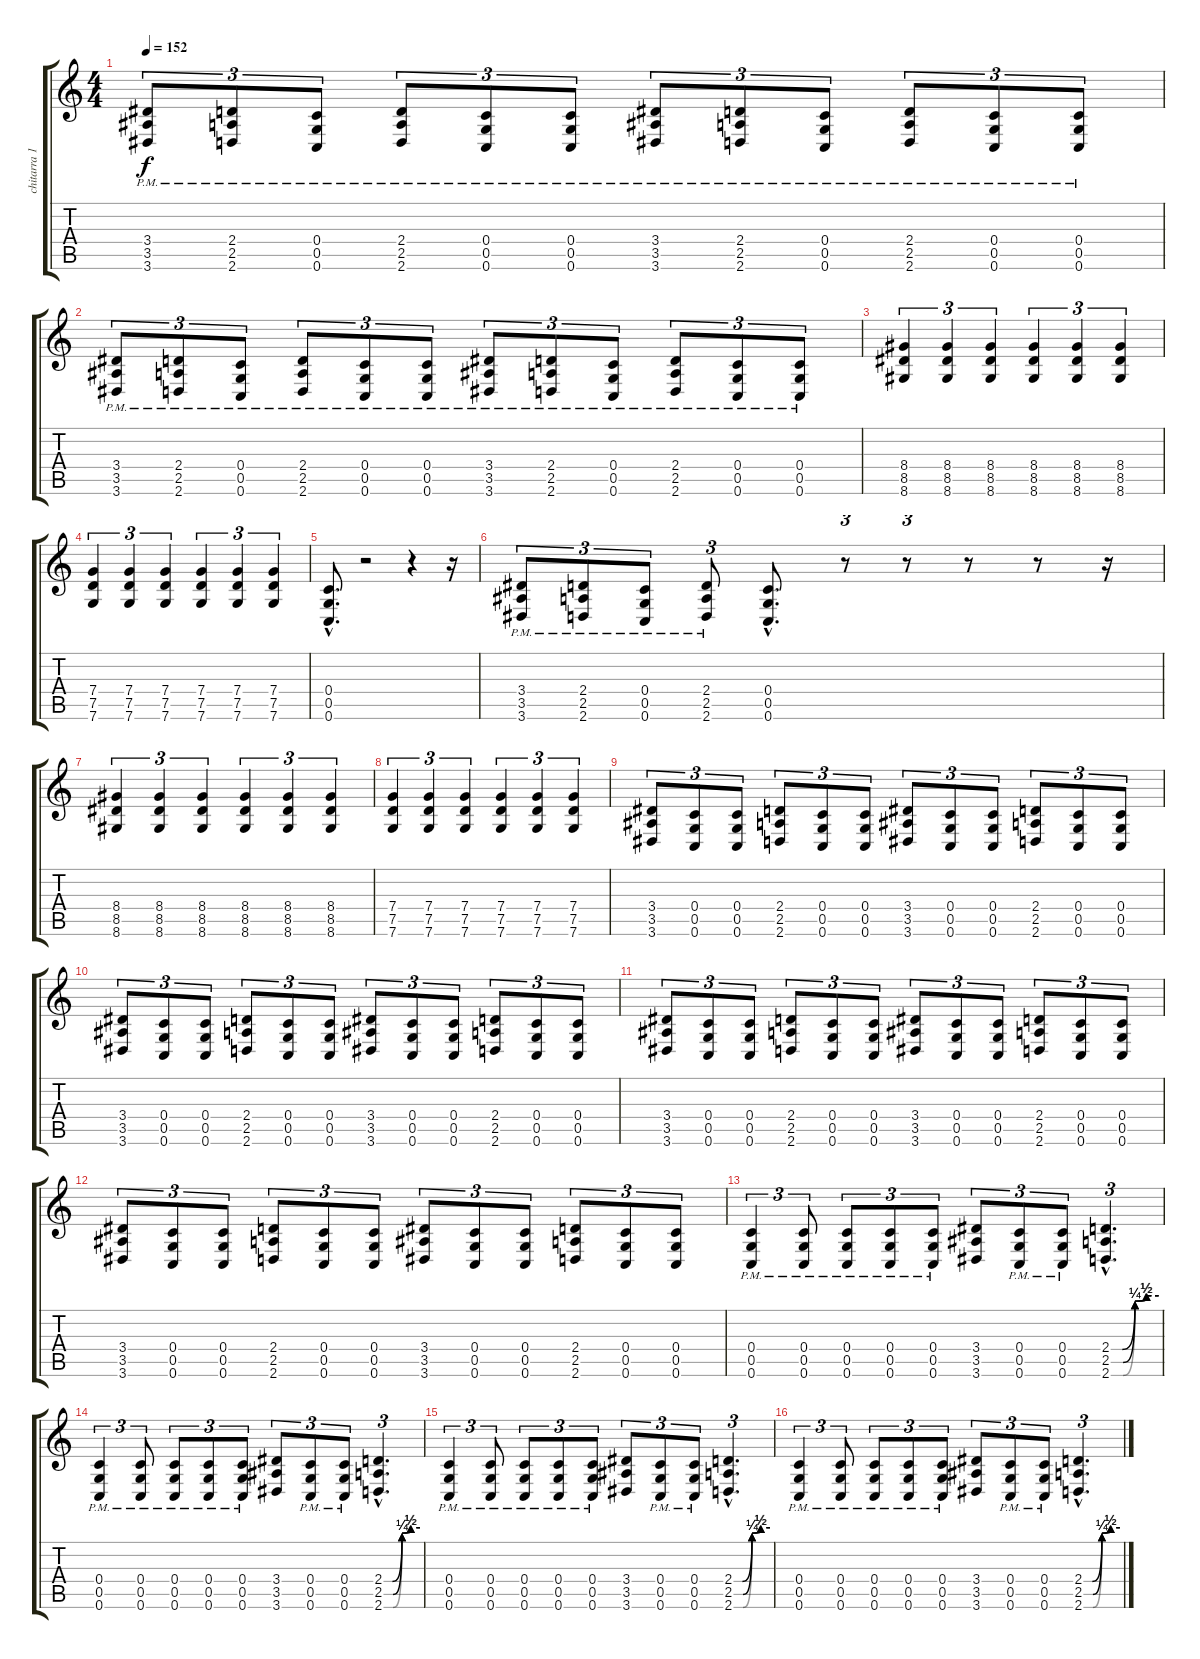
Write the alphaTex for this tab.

\track ("chitarra 1" "chitarra 1") {instrument electricguitarmuted}
\staff {score tabs}
\tuning (D4 A3 F3 C3 G2 C2) {hide}
\ts (4 4)
\tempo 152
\clef g2
\ks c
(3.4{pm} 3.5{pm} 3.6{pm}).8{tu (3 2) dy f} (2.4{pm} 2.5{pm} 2.6{pm}).8{tu (3 2)} (0.4{pm} 0.5{pm} 0.6{pm}).8{tu (3 2)} (2.4{pm} 2.5{pm} 2.6{pm}).8{tu (3 2)} (0.4{pm} 0.5{pm} 0.6{pm}).8{tu (3 2)} (0.4{pm} 0.5{pm} 0.6{pm}).8{tu (3 2)} (3.4{pm} 3.5{pm} 3.6{pm}).8{tu (3 2)} (2.4{pm} 2.5{pm} 2.6{pm}).8{tu (3 2)} (0.4{pm} 0.5{pm} 0.6{pm}).8{tu (3 2)} (2.4{pm} 2.5{pm} 2.6{pm}).8{tu (3 2)} (0.4{pm} 0.5{pm} 0.6{pm}).8{tu (3 2)} (0.4{pm} 0.5{pm} 0.6{pm}).8{tu (3 2)} |
(3.4{pm} 3.5{pm} 3.6{pm}).8{tu (3 2)} (2.4{pm} 2.5{pm} 2.6{pm}).8{tu (3 2)} (0.4{pm} 0.5{pm} 0.6{pm}).8{tu (3 2)} (2.4{pm} 2.5{pm} 2.6{pm}).8{tu (3 2)} (0.4{pm} 0.5{pm} 0.6{pm}).8{tu (3 2)} (0.4{pm} 0.5{pm} 0.6{pm}).8{tu (3 2)} (3.4{pm} 3.5 3.6{pm}).8{tu (3 2)} (2.4{pm} 2.5{pm} 2.6{pm}).8{tu (3 2)} (0.4{pm} 0.5{pm} 0.6{pm}).8{tu (3 2)} (2.4{pm} 2.5{pm} 2.6{pm}).8{tu (3 2)} (0.4{pm} 0.5{pm} 0.6{pm}).8{tu (3 2)} (0.4{pm} 0.5{pm} 0.6{pm}).8{tu (3 2)} |
(8.4 8.5 8.6).4{tu (3 2)} (8.4 8.5 8.6).4{tu (3 2)} (8.4 8.5 8.6).4{tu (3 2)} (8.4 8.5 8.6).4{tu (3 2)} (8.4 8.5 8.6).4{tu (3 2)} (8.4 8.5 8.6).4{tu (3 2)} |
(7.4 7.5 7.6).4{tu (3 2)} (7.4 7.5 7.6).4{tu (3 2)} (7.4 7.5 7.6).4{tu (3 2)} (7.4 7.5 7.6).4{tu (3 2)} (7.4 7.5 7.6).4{tu (3 2)} (7.4 7.5 7.6).4{tu (3 2)} |
(0.4{hac} 0.5{hac} 0.6{hac}).8{d} r.2 r.4 r.16 |
(3.4{pm} 3.5{pm} 3.6{pm}).8{tu (3 2)} (2.4 2.5{pm} 2.6{pm}).8{tu (3 2)} (0.4{pm} 0.5{pm} 0.6{pm}).8{tu (3 2)} (2.4{pm} 2.5{pm} 2.6{pm}).8{tu (3 2)} (0.4{hac} 0.5 0.6{hac}).8{d} r.8{tu (3 2)} r.8{tu (3 2)} r.8 r.8 r.16 |
(8.4 8.5 8.6).4{tu (3 2)} (8.4 8.5 8.6).4{tu (3 2)} (8.4 8.5 8.6).4{tu (3 2)} (8.4 8.5 8.6).4{tu (3 2)} (8.4 8.5 8.6).4{tu (3 2)} (8.4 8.5 8.6).4{tu (3 2)} |
(7.4 7.5 7.6).4{tu (3 2)} (7.4 7.5 7.6).4{tu (3 2)} (7.4 7.5 7.6).4{tu (3 2)} (7.4 7.5 7.6).4{tu (3 2)} (7.4 7.5 7.6).4{tu (3 2)} (7.4 7.5 7.6).4{tu (3 2)} |
(3.4 3.5 3.6).8{tu (3 2)} (0.4 0.5 0.6).8{tu (3 2)} (0.4 0.5 0.6).8{tu (3 2)} (2.4 2.5 2.6).8{tu (3 2)} (0.4 0.5 0.6).8{tu (3 2)} (0.4 0.5 0.6).8{tu (3 2)} (3.4 3.5 3.6).8{tu (3 2)} (0.4 0.5 0.6).8{tu (3 2)} (0.4 0.5 0.6).8{tu (3 2)} (2.4 2.5 2.6).8{tu (3 2)} (0.4 0.5 0.6).8{tu (3 2)} (0.4 0.5 0.6).8{tu (3 2)} |
(3.4 3.5 3.6).8{tu (3 2)} (0.4 0.5 0.6).8{tu (3 2)} (0.4 0.5 0.6).8{tu (3 2)} (2.4 2.5 2.6).8{tu (3 2)} (0.4 0.5 0.6).8{tu (3 2)} (0.4 0.5 0.6).8{tu (3 2)} (3.4 3.5 3.6).8{tu (3 2)} (0.4 0.5 0.6).8{tu (3 2)} (0.4 0.5 0.6).8{tu (3 2)} (2.4 2.5 2.6).8{tu (3 2)} (0.4 0.5 0.6).8{tu (3 2)} (0.4 0.5 0.6).8{tu (3 2)} |
(3.4 3.5 3.6).8{tu (3 2)} (0.4 0.5 0.6).8{tu (3 2)} (0.4 0.5 0.6).8{tu (3 2)} (2.4 2.5 2.6).8{tu (3 2)} (0.4 0.5 0.6).8{tu (3 2)} (0.4 0.5 0.6).8{tu (3 2)} (3.4 3.5 3.6).8{tu (3 2)} (0.4 0.5 0.6).8{tu (3 2)} (0.4 0.5 0.6).8{tu (3 2)} (2.4 2.5 2.6).8{tu (3 2)} (0.4 0.5 0.6).8{tu (3 2)} (0.4 0.5 0.6).8{tu (3 2)} |
(3.4 3.5 3.6).8{tu (3 2)} (0.4 0.5 0.6).8{tu (3 2)} (0.4 0.5 0.6).8{tu (3 2)} (2.4 2.5 2.6).8{tu (3 2)} (0.4 0.5 0.6).8{tu (3 2)} (0.4 0.5 0.6).8{tu (3 2)} (3.4 3.5 3.6).8{tu (3 2)} (0.4 0.5 0.6).8{tu (3 2)} (0.4 0.5 0.6).8{tu (3 2)} (2.4 2.5 2.6).8{tu (3 2)} (0.4 0.5 0.6).8{tu (3 2)} (0.4 0.5 0.6).8{tu (3 2)} |
(0.4{pm} 0.5{pm} 0.6{pm}).4{tu (3 2)} (0.4{pm} 0.5{pm} 0.6{pm}).8{tu (3 2)} (0.4{pm} 0.5{pm} 0.6{pm}).8{tu (3 2)} (0.4{pm} 0.5{pm} 0.6{pm}).8{tu (3 2)} (0.4{pm} 0.5{pm} 0.6{pm}).8{tu (3 2)} (3.4 3.5 3.6).8{tu (3 2)} (0.4{pm} 0.5{pm} 0.6{pm}).8{tu (3 2)} (0.4{pm} 0.5{pm} 0.6{pm}).8{tu (3 2)} (2.4{be (custom 0 0 14 0 30 1 44 2 60 2) hac} 2.5{be (custom 0 0 15 0 30 1 45 2 60 2) hac} 2.6{be (custom 0 0 15 0 30 1 45 2 60 2) hac}).4{d tu (3 2)} |
(0.4{pm} 0.5{pm} 0.6{pm}).4{tu (3 2)} (0.4{pm} 0.5{pm} 0.6{pm}).8{tu (3 2)} (0.4{pm} 0.5{pm} 0.6{pm}).8{tu (3 2)} (0.4{pm} 0.5{pm} 0.6{pm}).8{tu (3 2)} (0.4{pm} 0.5{pm} 0.6{pm}).8{tu (3 2)} (3.4 3.5 3.6).8{tu (3 2)} (0.4{pm} 0.5{pm} 0.6{pm}).8{tu (3 2)} (0.4{pm} 0.5{pm} 0.6{pm}).8{tu (3 2)} (2.4{be (custom 0 0 14 0 30 1 44 2 60 2) hac} 2.5{be (custom 0 0 15 0 30 1 45 2 60 2) hac} 2.6{be (custom 0 0 15 0 30 1 45 2 60 2) hac}).4{d tu (3 2)} |
(0.4{pm} 0.5{pm} 0.6{pm}).4{tu (3 2)} (0.4{pm} 0.5{pm} 0.6{pm}).8{tu (3 2)} (0.4{pm} 0.5{pm} 0.6{pm}).8{tu (3 2)} (0.4{pm} 0.5{pm} 0.6{pm}).8{tu (3 2)} (0.4{pm} 0.5{pm} 0.6{pm}).8{tu (3 2)} (3.4 3.5 3.6).8{tu (3 2)} (0.4{pm} 0.5{pm} 0.6{pm}).8{tu (3 2)} (0.4{pm} 0.5{pm} 0.6{pm}).8{tu (3 2)} (2.4{be (custom 0 0 14 0 30 1 44 2 60 2) hac} 2.5{be (custom 0 0 15 0 30 1 45 2 60 2) hac} 2.6{be (custom 0 0 15 0 30 1 45 2 60 2) hac}).4{d tu (3 2)} |
(0.4{pm} 0.5{pm} 0.6{pm}).4{tu (3 2)} (0.4{pm} 0.5{pm} 0.6{pm}).8{tu (3 2)} (0.4{pm} 0.5{pm} 0.6{pm}).8{tu (3 2)} (0.4{pm} 0.5{pm} 0.6{pm}).8{tu (3 2)} (0.4{pm} 0.5{pm} 0.6{pm}).8{tu (3 2)} (3.4 3.5 3.6).8{tu (3 2)} (0.4{pm} 0.5{pm} 0.6{pm}).8{tu (3 2)} (0.4{pm} 0.5{pm} 0.6{pm}).8{tu (3 2)} (2.4{be (custom 0 0 14 0 30 1 44 2 60 2) hac} 2.5{be (custom 0 0 15 0 30 1 45 2 60 2) hac} 2.6{be (custom 0 0 15 0 30 1 45 2 60 2) hac}).4{d tu (3 2)}
